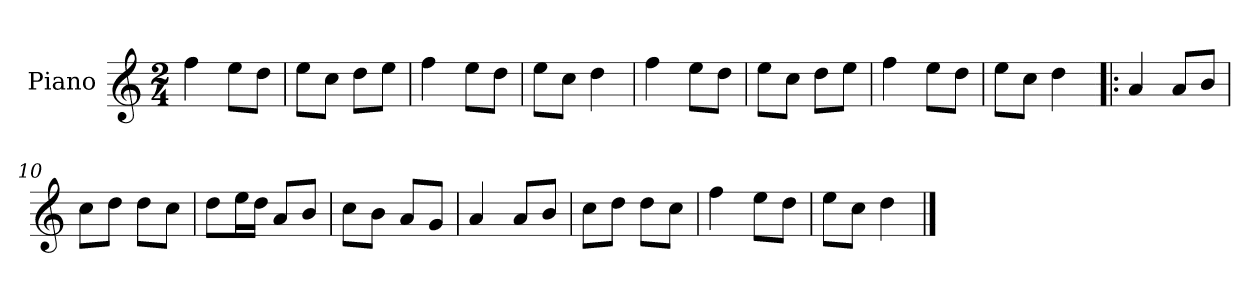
**kern
*part1
*staff1
*I"Piano
*I'Pno.
*clefG2
*k[]
*M2/4
=1
4ff\
8ee\L
8dd\J
=2
8ee\L
8cc\J
8dd\L
8ee\J
=3
4ff\
8ee\L
8dd\J
=4
8ee\L
8cc\J
4dd\
=5
4ff\
8ee\L
8dd\J
=6
8ee\L
8cc\J
8dd\L
8ee\J
=7
4ff\
8ee\L
8dd\J
=8
8ee\L
8cc\J
4dd\
=9!|:
4a/
8a/L
8b/J
=10
8cc\L
8dd\J
8dd\L
8cc\J
=11
8dd\L
16ee\L
16dd\JJ
8a/L
8b/J
=12
8cc\L
8b\J
8a/L
8g/J
!!LO:LB:g=z
=13
4a/
8a/L
8b/J
=14
8cc\L
8dd\J
8dd\L
8cc\J
=15
4ff\
8ee\L
8dd\J
=16
8ee\L
8cc\J
4dd\
==
*-
